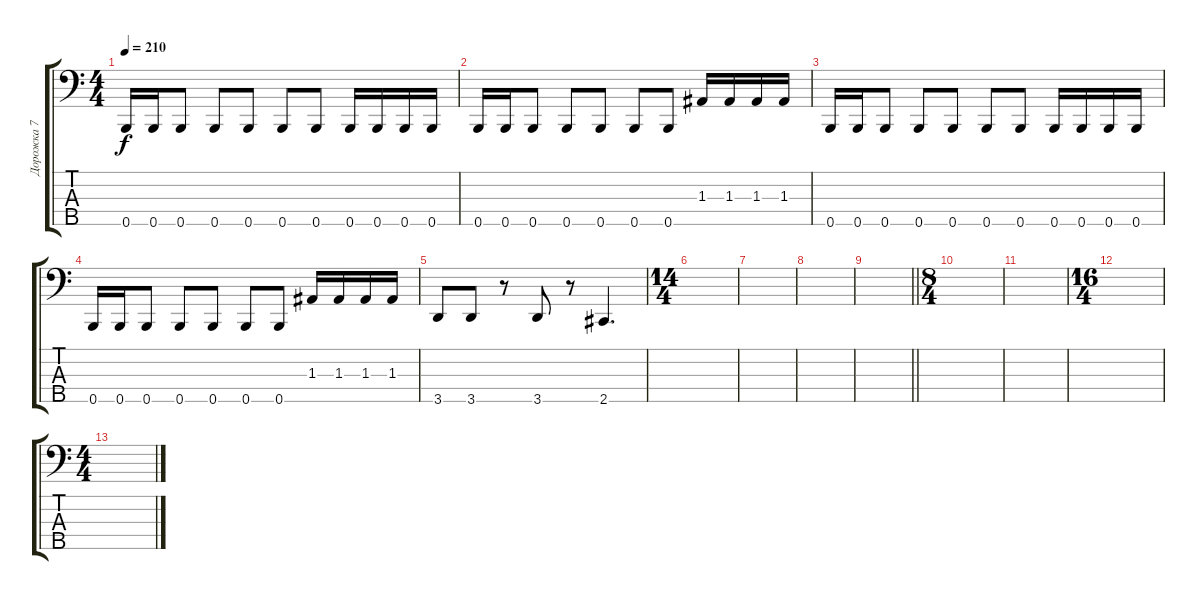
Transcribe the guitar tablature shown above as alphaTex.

\track ("Дорожка 7" "Дорожка 7") {mute instrument electricbasspick}
\staff {score tabs}
\tuning (G2 D2 A1 E1 B0) {hide}
\ts (4 4)
\tempo 210
\clef f4
\ks c
0.5.16{dy f} 0.5.16 0.5.8 0.5.8 0.5.8 0.5.8 0.5.8 0.5.16 0.5.16 0.5.16 0.5.16 |
0.5.16 0.5.16 0.5.8 0.5.8 0.5.8 0.5.8 0.5.8 1.3.16 1.3.16 1.3.16 1.3.16 |
0.5.16 0.5.16 0.5.8 0.5.8 0.5.8 0.5.8 0.5.8 0.5.16 0.5.16 0.5.16 0.5.16 |
0.5.16 0.5.16 0.5.8 0.5.8 0.5.8 0.5.8 0.5.8 1.3.16 1.3.16 1.3.16 1.3.16 |
3.5.8 3.5.8 r.8 3.5.8 r.8 2.5.4{d} |
\ts (14 4)
|
|
|
\barLineRight lightlight
|
\ts (8 4)
|
|
\ts (16 4)
|
\ts (4 4)
